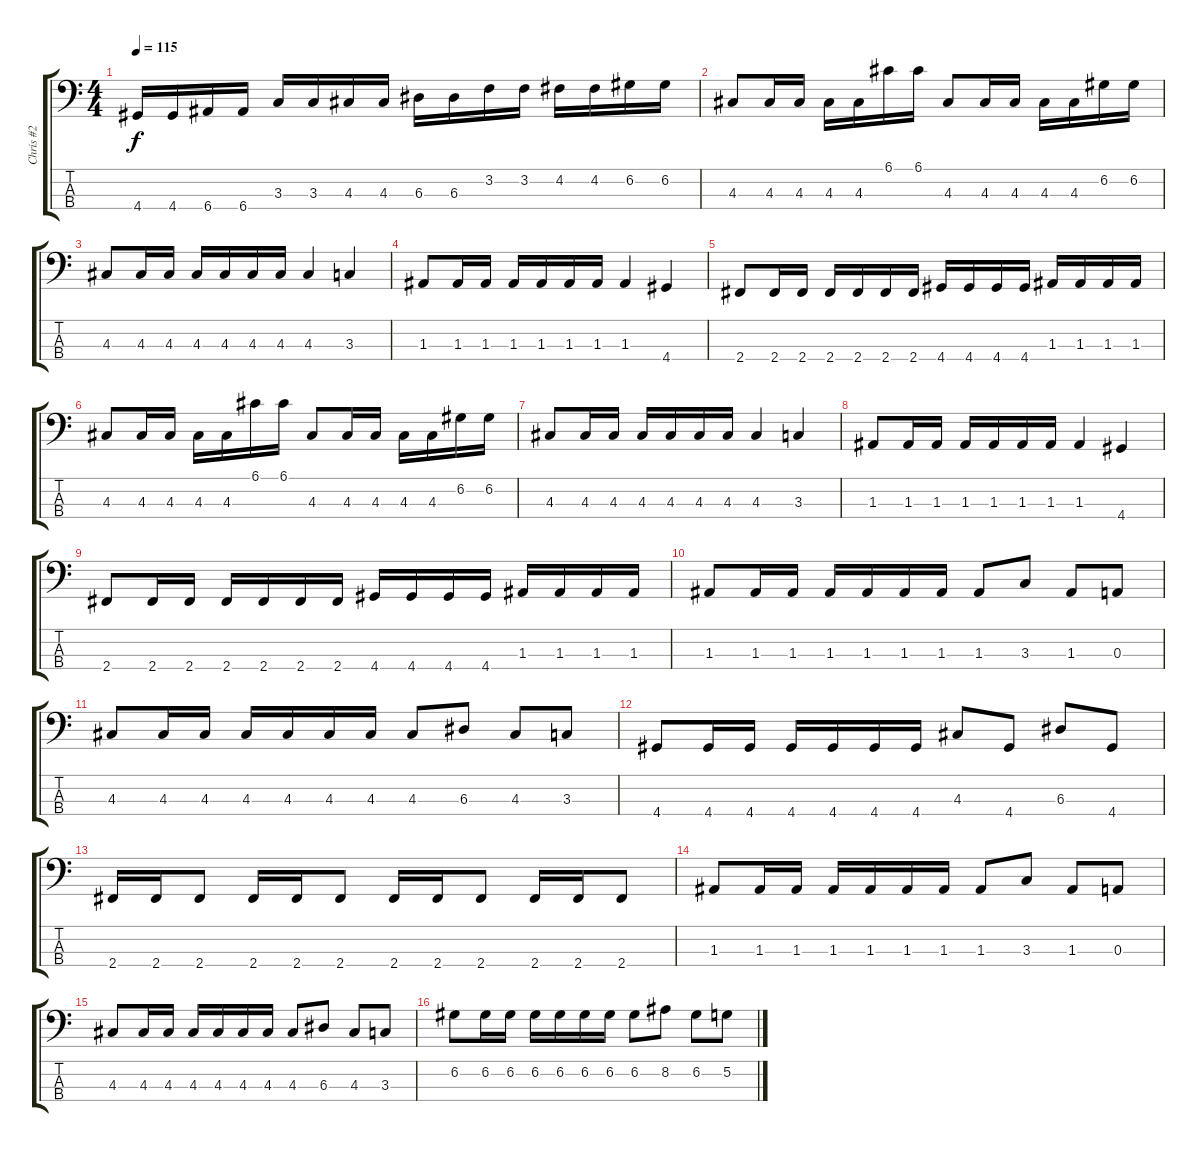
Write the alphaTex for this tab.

\track ("Chris #2" "Chris #2") {instrument electricbasspick}
\staff {score tabs}
\tuning (G2 D2 A1 E1) {hide}
\ts (4 4)
\tempo 115
\clef f4
\ks c
4.4.16{dy f} 4.4.16 6.4.16 6.4.16 3.3.16 3.3.16 4.3.16 4.3.16 6.3.16 6.3.16 3.2.16 3.2.16 4.2.16 4.2.16 6.2.16 6.2.16 |
4.3.8 4.3.16 4.3.16 4.3.16 4.3.16 6.1.16 6.1.16 4.3.8 4.3.16 4.3.16 4.3.16 4.3.16 6.2.16 6.2.16 |
4.3.8 4.3.16 4.3.16 4.3.16 4.3.16 4.3.16 4.3.16 4.3.4 3.3.4 |
1.3.8 1.3.16 1.3.16 1.3.16 1.3.16 1.3.16 1.3.16 1.3.4 4.4.4 |
2.4.8 2.4.16 2.4.16 2.4.16 2.4.16 2.4.16 2.4.16 4.4.16 4.4.16 4.4.16 4.4.16 1.3.16 1.3.16 1.3.16 1.3.16 |
4.3.8 4.3.16 4.3.16 4.3.16 4.3.16 6.1.16 6.1.16 4.3.8 4.3.16 4.3.16 4.3.16 4.3.16 6.2.16 6.2.16 |
4.3.8 4.3.16 4.3.16 4.3.16 4.3.16 4.3.16 4.3.16 4.3.4 3.3.4 |
1.3.8 1.3.16 1.3.16 1.3.16 1.3.16 1.3.16 1.3.16 1.3.4 4.4.4 |
2.4.8 2.4.16 2.4.16 2.4.16 2.4.16 2.4.16 2.4.16 4.4.16 4.4.16 4.4.16 4.4.16 1.3.16 1.3.16 1.3.16 1.3.16 |
1.3.8 1.3.16 1.3.16 1.3.16 1.3.16 1.3.16 1.3.16 1.3.8 3.3.8 1.3.8 0.3.8 |
4.3.8 4.3.16 4.3.16 4.3.16 4.3.16 4.3.16 4.3.16 4.3.8 6.3.8 4.3.8 3.3.8 |
4.4.8 4.4.16 4.4.16 4.4.16 4.4.16 4.4.16 4.4.16 4.3.8 4.4.8 6.3.8 4.4.8 |
2.4.16 2.4.16 2.4.8 2.4.16 2.4.16 2.4.8 2.4.16 2.4.16 2.4.8 2.4.16 2.4.16 2.4.8 |
1.3.8 1.3.16 1.3.16 1.3.16 1.3.16 1.3.16 1.3.16 1.3.8 3.3.8 1.3.8 0.3.8 |
4.3.8 4.3.16 4.3.16 4.3.16 4.3.16 4.3.16 4.3.16 4.3.8 6.3.8 4.3.8 3.3.8 |
6.2.8 6.2.16 6.2.16 6.2.16 6.2.16 6.2.16 6.2.16 6.2.8 8.2.8 6.2.8 5.2.8
